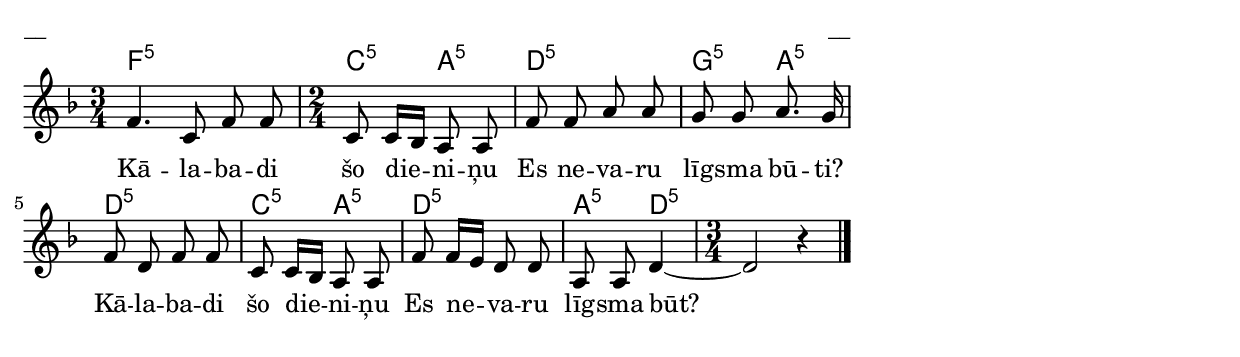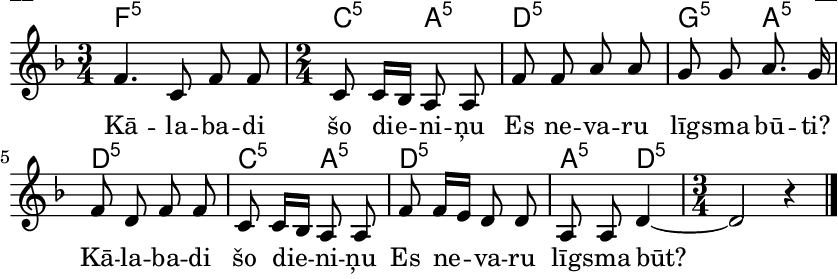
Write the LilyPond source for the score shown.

\version "2.13.18"
#(ly:set-option 'crop #t)
 
%\header {
% title = "Kālabadi šo dieniņu"
%}
% Austras Dziesmu burtnīca, "Dievēn, zini, kālabad"
\paper {
line-width = 14\cm
left-margin = 0.4\cm
between-system-padding = 0.3\cm
between-system-space = 0.3\cm
}
\layout {
indent = #0
ragged-last = ##f
}

voiceA = \relative c' {
\clef "treble"
\key d \minor
\time 3/4
f4. c8 f f \time 2/4
c8 c16[ bes] a8 a | f'8 f a a | g8 g a8. g16 |
f8 d f f | c8 c16[ bes] a8 a | f'8 f16[ e] d8 d | a8 a d4~ \time 3/4
d2 r4 \bar "|."
}


lyricA = \lyricmode {
Kā -- la -- ba -- di šo die -- ni -- ņu
Es ne -- va -- ru līg -- sma bū -- ti?
Kā -- la -- ba -- di šo die -- ni -- ņu
Es ne -- va -- ru līg -- sma būt?
}

chordsA = \chordmode {
\time 3/4
f2.:5 \time 2/4
c4:5 a4:m5 | d2:m5 | g4:m5 a4:m5 |
d2:m5 | c4:5 a4:m5 | d2:m5 | a4:m5 d4:m5 
}



fullScore = <<
\new ChordNames { \chordsA }
\new Staff {
<<
\new Voice = "voiceA" { \oneVoice \autoBeamOff \voiceA }
\new Lyrics \lyricsto "voiceA" \lyricA
>>
}
>>

\score {
\fullScore
\header { piece = "__" opus = "__" }
}
\markup { \with-color #(x11-color 'white) \sans \smaller "__" }
\score {
\unfoldRepeats
\fullScore
\midi {
\context { \Staff \remove "Staff_performer" }
\context { \Voice \consists "Staff_performer" }
}
}


